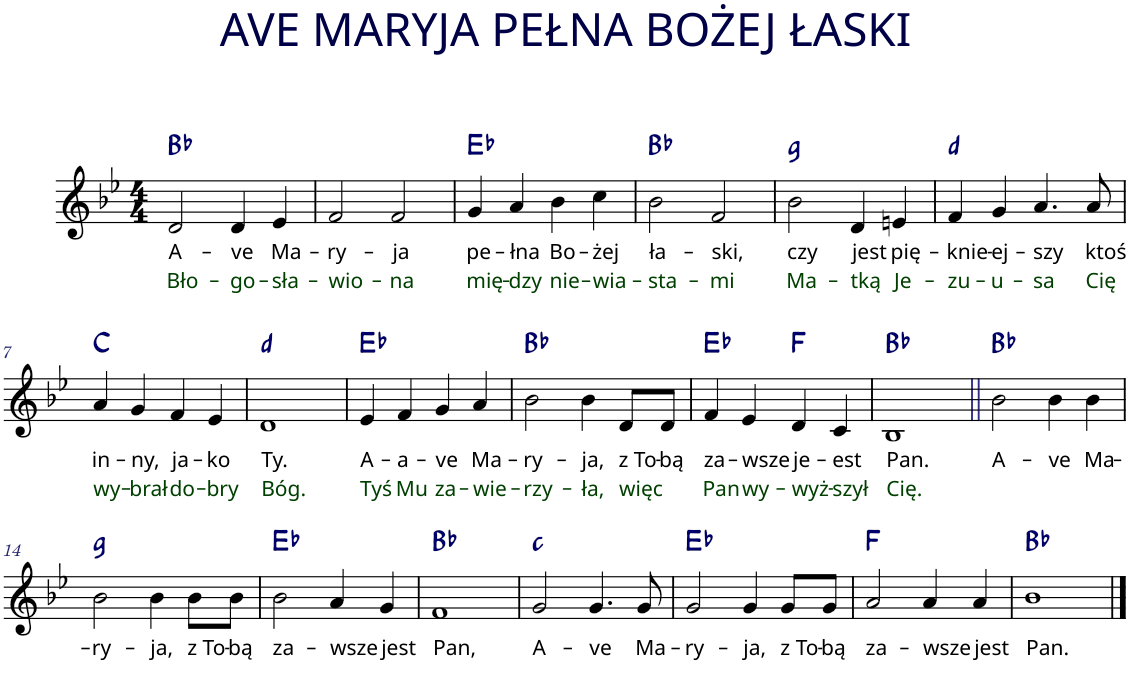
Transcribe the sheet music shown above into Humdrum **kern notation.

**kern	**text	**text	**harte
*part1	*part1	*part1	*part1
*staff1	*staff1	*staff1	*
*I"Kazoo	*	*	*
*I'Kaz.	*	*	*
*clefG2	*	*	*
*k[b-e-]	*	*	*
*M4/4	*	*	*
=1	=1	=1	=1
!	!LO:LY:b	!LO:LY:b:color=#003F00	!
2d/	A-	Bło-	Bb:maj
!	!LO:LY:b	!LO:LY:b:color=#003F00	!
4d/	-ve	-go-	.
!	!LO:LY:b	!LO:LY:b:color=#003F00	!
4e-/	Ma-	-sła-	.
=2	=2	=2	=2
!	!LO:LY:b	!LO:LY:b:color=#003F00	!
2f/	-ry-	-wio-	.
!	!LO:LY:b	!LO:LY:b:color=#003F00	!
2f/	-ja	-na	.
=3	=3	=3	=3
!	!LO:LY:b	!LO:LY:b:color=#003F00	!
4g/	pe-	mię-	Eb:maj
!	!LO:LY:b	!LO:LY:b:color=#003F00	!
4a/	-łna	-dzy	.
!	!LO:LY:b	!LO:LY:b:color=#003F00	!
4b-\	Bo-	nie-	.
!	!LO:LY:b	!LO:LY:b:color=#003F00	!
4cc\	-żej	-wia-	.
=4	=4	=4	=4
!	!LO:LY:b	!LO:LY:b:color=#003F00	!
2b-\	ła-	-sta-	Bb:maj
!	!LO:LY:b	!LO:LY:b:color=#003F00	!
2f/	-ski,	-mi	.
=5	=5	=5	=5
!	!LO:LY:b	!LO:LY:b:color=#003F00	!
2b-\	czy	Ma-	G:min
!	!LO:LY:b	!LO:LY:b:color=#003F00	!
4d/	jest	-tką	.
!	!LO:LY:b	!LO:LY:b:color=#003F00	!
4en/	pię-	Je-	.
=6	=6	=6	=6
!	!LO:LY:b	!LO:LY:b:color=#003F00	!
4f/	-knie-	-zu-	D:min
!	!LO:LY:b	!LO:LY:b:color=#003F00	!
4g/	-ej-	-u-	.
!	!LO:LY:b	!LO:LY:b:color=#003F00	!
4.a/	-szy	-sa	.
!	!LO:LY:b	!LO:LY:b:color=#003F00	!
8a/	ktoś	Cię	.
!!LO:LB:g=z
=7	=7	=7	=7
!	!LO:LY:b	!LO:LY:b:color=#003F00	!
4a/	in-	wy-	C:maj
!	!LO:LY:b	!LO:LY:b:color=#003F00	!
4g/	-ny,	-brał	.
!	!LO:LY:b	!LO:LY:b:color=#003F00	!
4f/	ja-	do-	.
!	!LO:LY:b	!LO:LY:b:color=#003F00	!
4e-/	-ko	-bry	.
=8	=8	=8	=8
!	!LO:LY:b	!LO:LY:b:color=#003F00	!
1d	Ty.	Bóg.	D:min
=9	=9	=9	=9
!	!LO:LY:b	!LO:LY:b:color=#003F00	!
4e-/	A-	Tyś	Eb:maj
!	!LO:LY:b	!LO:LY:b:color=#003F00	!
4f/	-a-	Mu	.
!	!LO:LY:b	!LO:LY:b:color=#003F00	!
4g/	-ve	za-	.
!	!LO:LY:b	!LO:LY:b:color=#003F00	!
4a/	Ma-	-wie-	.
=10	=10	=10	=10
!	!LO:LY:b	!LO:LY:b:color=#003F00	!
2b-\	-ry-	-rzy-	Bb:maj
!	!LO:LY:b	!LO:LY:b:color=#003F00	!
4b-\	-ja,	-ła,	.
!	!LO:LY:b	!LO:LY:b:color=#003F00	!
8d/L	z To-	więc	.
!	!LO:LY:b	!	!
8d/J	-bą	.	.
=11	=11	=11	=11
!	!LO:LY:b	!LO:LY:b:color=#003F00	!
4f/	za-	Pan	Eb:maj
!	!LO:LY:b	!LO:LY:b:color=#003F00	!
4e-/	-wsze	wy-	.
!	!LO:LY:b	!LO:LY:b:color=#003F00	!
4d/	je-	-wyż-	F:maj
!	!LO:LY:b	!LO:LY:b:color=#003F00	!
4c/	-est	-szył	.
=12	=12	=12	=12
!	!LO:LY:b	!LO:LY:b:color=#003F00	!
1B-	Pan.	Cię.	Bb:maj
=13||	=13||	=13||	=13||
!	!LO:LY:b	!	!
2b-\	A-	.	Bb:maj
!	!LO:LY:b	!	!
4b-\	-ve	.	.
!	!LO:LY:b	!	!
4b-\	Ma-	.	.
!!LO:LB:g=z
=14	=14	=14	=14
!	!LO:LY:b	!	!
2b-\	-ry-	.	G:min
!	!LO:LY:b	!	!
4b-\	-ja,	.	.
!	!LO:LY:b	!	!
8b-\L	z To-	.	.
!	!LO:LY:b	!	!
8b-\J	-bą	.	.
=15	=15	=15	=15
!	!LO:LY:b	!	!
2b-\	za-	.	Eb:maj
!	!LO:LY:b	!	!
4a/	-wsze	.	.
!	!LO:LY:b	!	!
4g/	jest	.	.
=16	=16	=16	=16
!	!LO:LY:b	!	!
1f	Pan,	.	Bb:maj
=17	=17	=17	=17
!	!LO:LY:b	!	!
2g/	A-	.	C:min
!	!LO:LY:b	!	!
4.g/	-ve	.	.
!	!LO:LY:b	!	!
8g/	Ma-	.	.
=18	=18	=18	=18
!	!LO:LY:b	!	!
2g/	-ry-	.	Eb:maj
!	!LO:LY:b	!	!
4g/	-ja,	.	.
!	!LO:LY:b	!	!
8g/L	z To-	.	.
!	!LO:LY:b	!	!
8g/J	-bą	.	.
=19	=19	=19	=19
!	!LO:LY:b	!	!
2a/	za-	.	F:maj
!	!LO:LY:b	!	!
4a/	-wsze	.	.
!	!LO:LY:b	!	!
4a/	jest	.	.
=20	=20	=20	=20
!	!LO:LY:b	!	!
1b-	Pan.	.	Bb:maj
==	==	==	==
*-	*-	*-	*-
